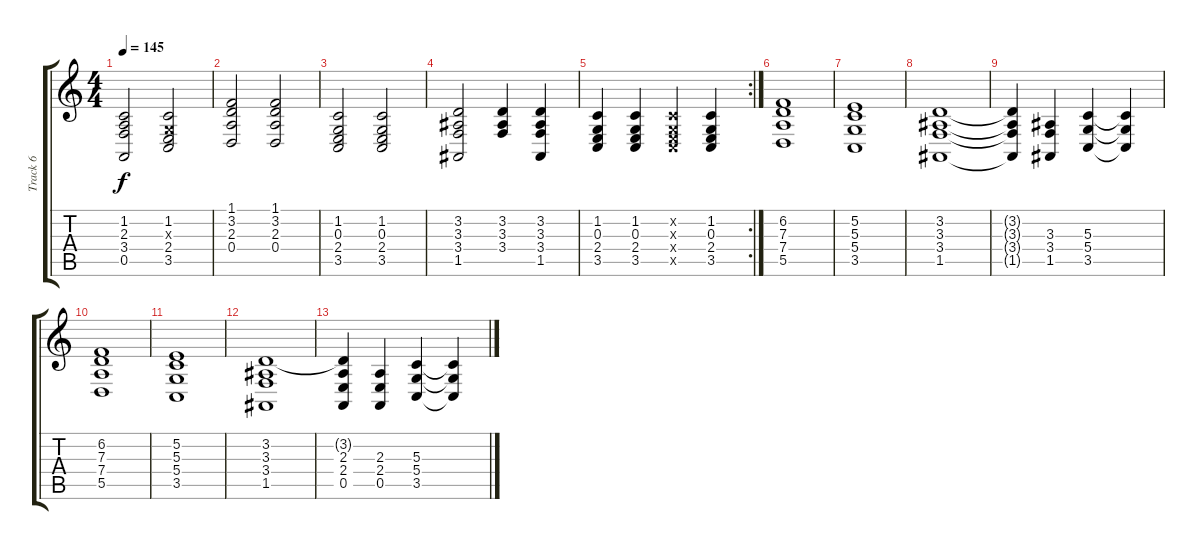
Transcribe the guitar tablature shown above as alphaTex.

\track ("Track 6" "Track 6") {instrument acousticgrandpiano}
\staff {score tabs}
\tuning (E4 B3 G3 D3 A2 E2) {hide}
\ts (4 4)
\tempo 145
\clef g2
\ks c
(1.2 2.3 3.4 0.5).2{dy f} (1.2 0.3{x} 2.4 3.5).2 |
(1.1 3.2 2.3 0.4).2 (1.1 3.2 2.3 0.4).2 |
(1.2 0.3 2.4 3.5).2 (1.2 0.3 2.4 3.5).2 |
(3.2 3.3 3.4 1.5).2 (3.2 3.3 3.4).4 (3.2 3.3 3.4 1.5).4 |
\rc 2
(1.2 0.3 2.4 3.5).4 (1.2 0.3 2.4 3.5).4 (1.2{x} 0.3{x} 2.4{x} 3.5{x}).4 (1.2 0.3 2.4 3.5).4 |
(6.2 7.3 7.4 5.5).1{instrument acousticgrandpiano} |
(5.2 5.3 5.4 3.5).1 |
(3.2 3.3 3.4 1.5).1 |
(3.2{t} 3.3{t} 3.4{t} 1.5{t}).4 (3.3 3.4 1.5).4 (5.3 5.4 3.5).4 (5.3{t} 5.4{t} 3.5{t}).4 |
(6.2 7.3 7.4 5.5).1 |
(5.2 5.3 5.4 3.5).1 |
(3.2 3.3 3.4 1.5).1{volume 0} |
(3.2{t} 2.3 2.4 0.5).4 (2.3 2.4 0.5).4 (5.3 5.4 3.5).4 (5.3{t} 5.4{t} 3.5{t}).4
